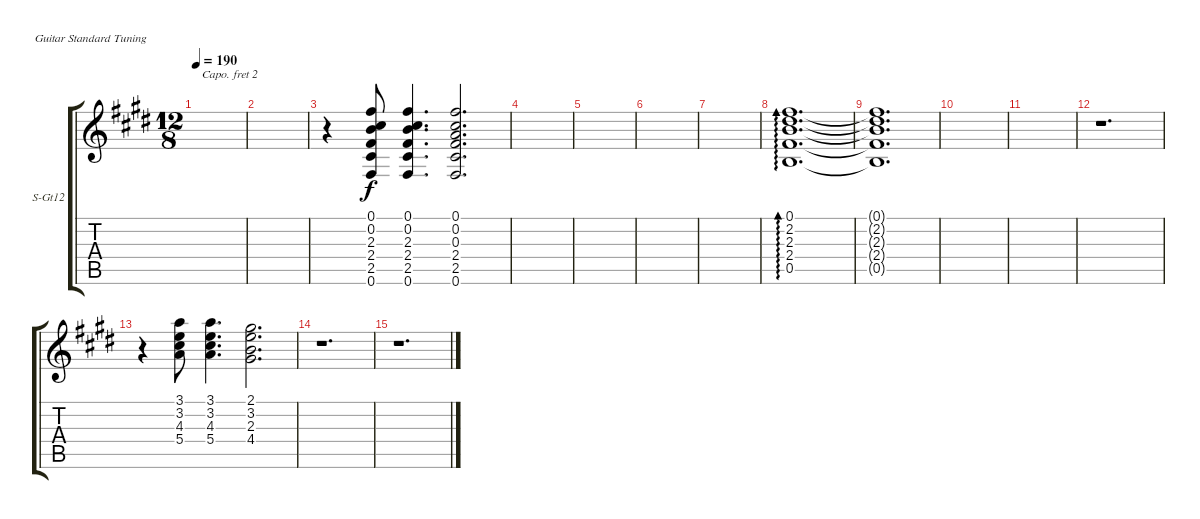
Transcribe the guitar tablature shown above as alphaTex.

\defaultSystemsLayout 4
\bracketExtendMode groupsimilarinstruments
\firstSystemTrackNameOrientation horizontal
\otherSystemsTrackNameOrientation horizontal
\track ("12 St. Steel Guitar" "S-Gt12") {instrument acousticguitarsteel}
\staff {score tabs}
\capo 2
\tuning (E4 B3 G3 D3 A2 E2)
\ts (12 8)
\tempo 190
\clef g2
\ks c#minor
|
|
r.4 (0.6 2.5 2.4 2.3 0.2 0.1).8 (0.1 0.2 2.3 2.4 2.5 0.6).4{d} (0.6 2.5 2.4 0.3 0.2 0.1).2{d} |
|
|
|
|
(0.5 2.4 2.3 2.2 0.1).1{d ad 0} |
(0.1{t} 2.2{t} 2.3{t} 2.4{t} 0.5{t}).1{d} |
|
|
r.1{d} |
r.4 (3.1 3.2 4.3 5.4).8 (3.1 3.2 4.3 5.4).4{d} (2.1 3.2 2.3 4.4).2{d} |
r.1{d} |
r.1{d}
